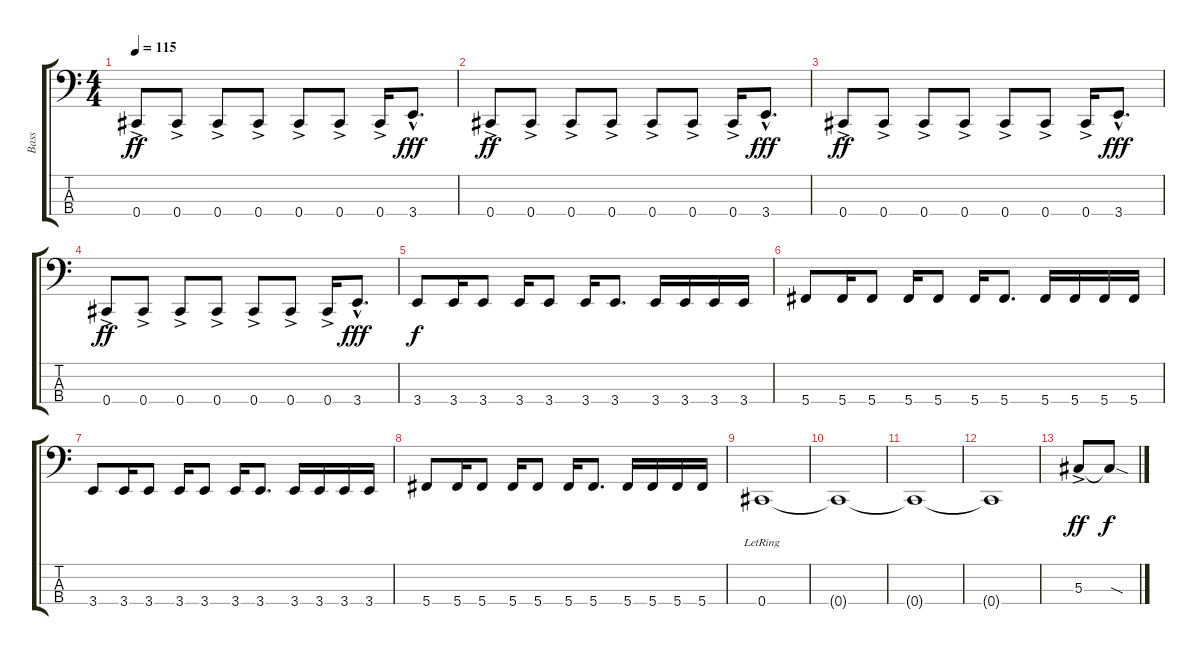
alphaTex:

\track ("Bass" "Bass") {instrument electricbasspick}
\staff {score tabs}
\tuning (Gb2 Db2 Ab1 Db1) {hide}
\ts (4 4)
\tempo 115
\clef f4
\ks c
0.4{ac}.8{dy ff} 0.4{ac}.8 0.4{ac}.8 0.4{ac}.8 0.4{ac}.8 0.4{ac}.8 0.4{ac}.16 3.4{hac}.8{d dy fff} |
0.4{ac}.8{dy ff} 0.4{ac}.8 0.4{ac}.8 0.4{ac}.8 0.4{ac}.8 0.4{ac}.8 0.4{ac}.16 3.4{hac}.8{d dy fff} |
0.4{ac}.8{dy ff} 0.4{ac}.8 0.4{ac}.8 0.4{ac}.8 0.4{ac}.8 0.4{ac}.8 0.4{ac}.16 3.4{hac}.8{d dy fff} |
0.4{ac}.8{dy ff} 0.4{ac}.8 0.4{ac}.8 0.4{ac}.8 0.4{ac}.8 0.4{ac}.8 0.4{ac}.16 3.4{hac}.8{d dy fff} |
3.4.8{dy f} 3.4.16 3.4.8 3.4.16 3.4.8 3.4.16 3.4.8{d} 3.4.16 3.4.16 3.4.16 3.4.16 |
5.4.8 5.4.16 5.4.8 5.4.16 5.4.8 5.4.16 5.4.8{d} 5.4.16 5.4.16 5.4.16 5.4.16 |
3.4.8 3.4.16 3.4.8 3.4.16 3.4.8 3.4.16 3.4.8{d} 3.4.16 3.4.16 3.4.16 3.4.16 |
5.4.8 5.4.16 5.4.8 5.4.16 5.4.8 5.4.16 5.4.8{d} 5.4.16 5.4.16 5.4.16 5.4.16 |
0.4{lr}.1 |
0.4{t}.1 |
0.4{t}.1 |
0.4{t}.1 |
5.3{ac}.8{dy ff} 5.3{sod t}.8{dy f}
